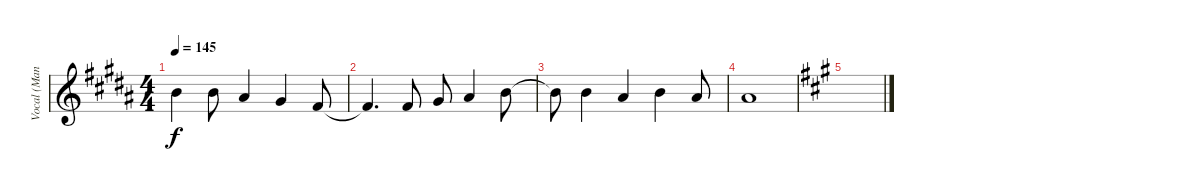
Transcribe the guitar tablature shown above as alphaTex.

\track ("Vocal (Man)" "Vocal (Man") {instrument electricpiano1}
\staff {score}
\tuning (E4 B3 G3 D3 A2 E2 B1) {hide}
\ts (4 4)
\tempo 145
\clef g2
\ks b
7.1.4{dy f} 7.1.8 6.1.4 9.2.4 2.1.8 |
2.1{t}.4{d} 2.1.8 9.2.8 11.2.4 12.2.8 |
12.2{t}.8 7.1.4 11.2.4 7.1.4 11.2.8 |
6.1.1 |
\ks a
